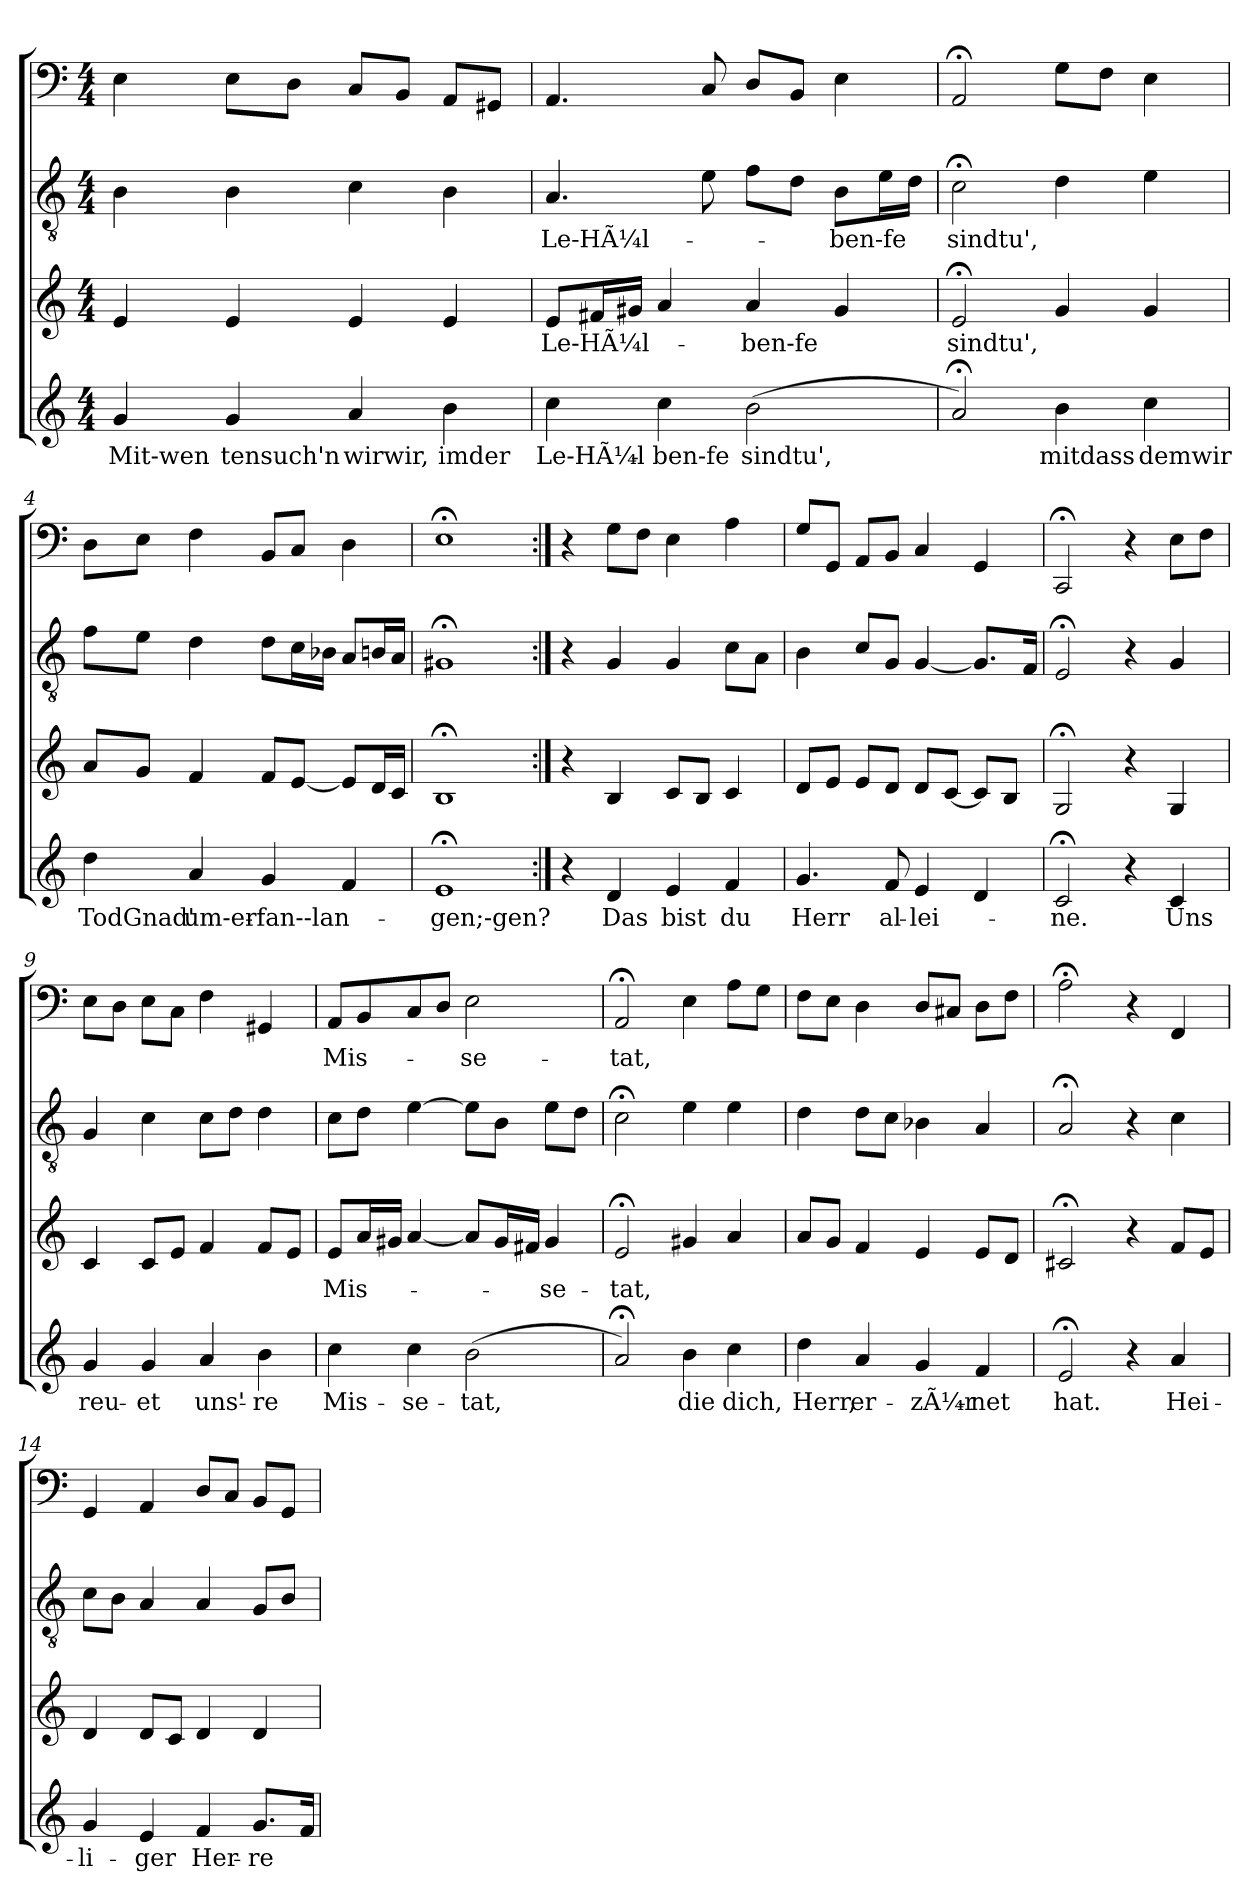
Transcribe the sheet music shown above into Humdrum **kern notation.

**kern	**text	**kern	**text	**kern	**text	**kern	**text
*part4	*part4	*part3	*part3	*part2	*part2	*part1	*part1
*staff4	*staff4	*staff3	*staff3	*staff2	*staff2	*staff1	*staff1
*clefG2	*	*clefG2	*	*clefGv2	*	*clefF4	*
*k[]	*	*k[]	*	*k[]	*	*k[]	*
*a:	*	*a:	*	*a:	*	*a:	*
*M4/4	*	*M4/4	*	*M4/4	*	*M4/4	*
=1	=1	=1	=1	=1	=1	=1	=1
4g	Mit-wen	4e	.	4B	.	4E	.
4g	-tensuch'n	4e	.	4B	.	8EL	.
.	.	.	.	.	.	8DJ	.
4a	wirwir,	4e	.	4c	.	8CL	.
.	.	.	.	.	.	8BBJ	.
4b	imder	4e	.	4B	.	8AAL	.
.	.	.	.	.	.	8GG#XJ	.
=2	=2	=2	=2	=2	=2	=2	=2
4cc	Le-HÃ¼l-	8eL	Le-HÃ¼l-	4.A	Le-HÃ¼l-	4.AA	.
.	.	16f#XL	.	.	.	.	.
.	.	16g#XJJ	.	.	.	.	.
4cc	-ben-fe	4a	.	.	.	.	.
.	.	.	.	8e	.	8C	.
(2b	sindtu',	4a	-ben-fe	8fL	.	8DL	.
.	.	.	.	8dJ	.	8BBJ	.
.	.	4g#	.	8BL	-ben-fe	4E	.
.	.	.	.	16eL	.	.	.
.	.	.	.	16dJJ	.	.	.
=3	=3	=3	=3	=3	=3	=3	=3
2a;<)	.	2e;<	sindtu',	2c;<	sindtu',	2AA;<	.
4b	mitdass	4g	.	4d	.	8GL	.
.	.	.	.	.	.	8FJ	.
4cc	demwir	4g	.	4e	.	4E	.
=4	=4	=4	=4	=4	=4	=4	=4
4dd	TodGnad'	8aL	.	8fL	.	8DL	.
.	.	8gJ	.	8eJ	.	8EJ	.
4a	um-er-	4f	.	4d	.	4F	.
4g	-fan--lan-	8fL	.	8dL	.	8BBL	.
.	.	[8eJ	.	16cL	.	8CJ	.
.	.	.	.	16B-XJJ	.	.	.
4f	.	8eL]	.	8AL	.	4D	.
.	.	16dL	.	16BnL	.	.	.
.	.	16cJJ	.	16AJJ	.	.	.
=5	=5	=5	=5	=5	=5	=5	=5
1e;<	-gen;-gen?	1B;<	.	1G#X;<	.	1E;<	.
=6:|!	=6:|!	=6:|!	=6:|!	=6:|!	=6:|!	=6:|!	=6:|!
4r	.	4r	.	4r	.	4r	.
4d	Das	4B	.	4G	.	8GL	.
.	.	.	.	.	.	8FJ	.
4e	bist	8cL	.	4G	.	4E	.
.	.	8BJ	.	.	.	.	.
4f	du	4c	.	8cL	.	4A	.
.	.	.	.	8AJ	.	.	.
=7	=7	=7	=7	=7	=7	=7	=7
4.g	Herr	8dL	.	4B	.	8GL	.
.	.	8eJ	.	.	.	8GGJ	.
.	.	8eL	.	8cL	.	8AAL	.
8f	al-	8dJ	.	8GJ	.	8BBJ	.
4e	-lei-	8dL	.	[4G	.	4C	.
.	.	[8cJ	.	.	.	.	.
4d	.	8cL]	.	8.GL]	.	4GG	.
.	.	8BJ	.	.	.	.	.
.	.	.	.	16FJk	.	.	.
=8	=8	=8	=8	=8	=8	=8	=8
2c;<	-ne.	2G;<	.	2E;<	.	2CC;<	.
4r	.	4r	.	4r	.	4r	.
4c	Uns	4G	.	4G	.	8EL	.
.	.	.	.	.	.	8FJ	.
=9	=9	=9	=9	=9	=9	=9	=9
4g	reu-	4c	.	4G	.	8EL	.
.	.	.	.	.	.	8DJ	.
4g	-et	8cL	.	4c	.	8EL	.
.	.	8eJ	.	.	.	8CJ	.
4a	uns'-	4f	.	8cL	.	4F	.
.	.	.	.	8dJ	.	.	.
4b	-re	8fL	.	4d	.	4GG#X	.
.	.	8eJ	.	.	.	.	.
=10	=10	=10	=10	=10	=10	=10	=10
4cc	Mis-	8eL	Mis-	8cL	.	8AAL	Mis-
.	.	16aL	.	8dJ	.	8BB	.
.	.	16g#XJJ	.	.	.	.	.
4cc	-se-	[4a	.	[4e	.	8C	.
.	.	.	.	.	.	8DJ	.
(2b	-tat,	8aL]	.	8eL]	.	2E	-se-
.	.	16g#L	.	8BJ	.	.	.
.	.	16f#XJJ	.	.	.	.	.
.	.	4g#	-se-	8eL	.	.	.
.	.	.	.	8dJ	.	.	.
=11	=11	=11	=11	=11	=11	=11	=11
2a;<)	.	2e;<	-tat,	2c;<	.	2AA;<	-tat,
4b	die	4g#X	.	4e	.	4E	.
4cc	dich,	4a	.	4e	.	8AL	.
.	.	.	.	.	.	8GJ	.
=12	=12	=12	=12	=12	=12	=12	=12
4dd	Herr,	8aL	.	4d	.	8FL	.
.	.	8gJ	.	.	.	8EJ	.
4a	er-	4f	.	8dL	.	4D	.
.	.	.	.	8cJ	.	.	.
4g	-zÃ¼r-	4e	.	4B-X	.	8DL	.
.	.	.	.	.	.	8C#XJ	.
4f	-net	8eL	.	4A	.	8DL	.
.	.	8dJ	.	.	.	8FJ	.
=13	=13	=13	=13	=13	=13	=13	=13
2e;<	hat.	2c#X;<	.	2A;<	.	2A;<	.
4r	.	4r	.	4r	.	4r	.
4a	Hei-	8fL	.	4c	.	4FF	.
.	.	8eJ	.	.	.	.	.
=14	=14	=14	=14	=14	=14	=14	=14
4g	-li-	4d	.	8cL	.	4GG	.
.	.	.	.	8BJ	.	.	.
4e	-ger	8dL	.	4A	.	4AA	.
.	.	8cJ	.	.	.	.	.
4f	Her-	4d	.	4A	.	8DL	.
.	.	.	.	.	.	8CJ	.
8.gL	-re	4d	.	8GL	.	8BBL	.
.	.	.	.	8BJ	.	8GGJ	.
16fJk	.	.	.	.	.	.	.
=	=	=	=	=	=	=	=
*-	*-	*-	*-	*-	*-	*-	*-
